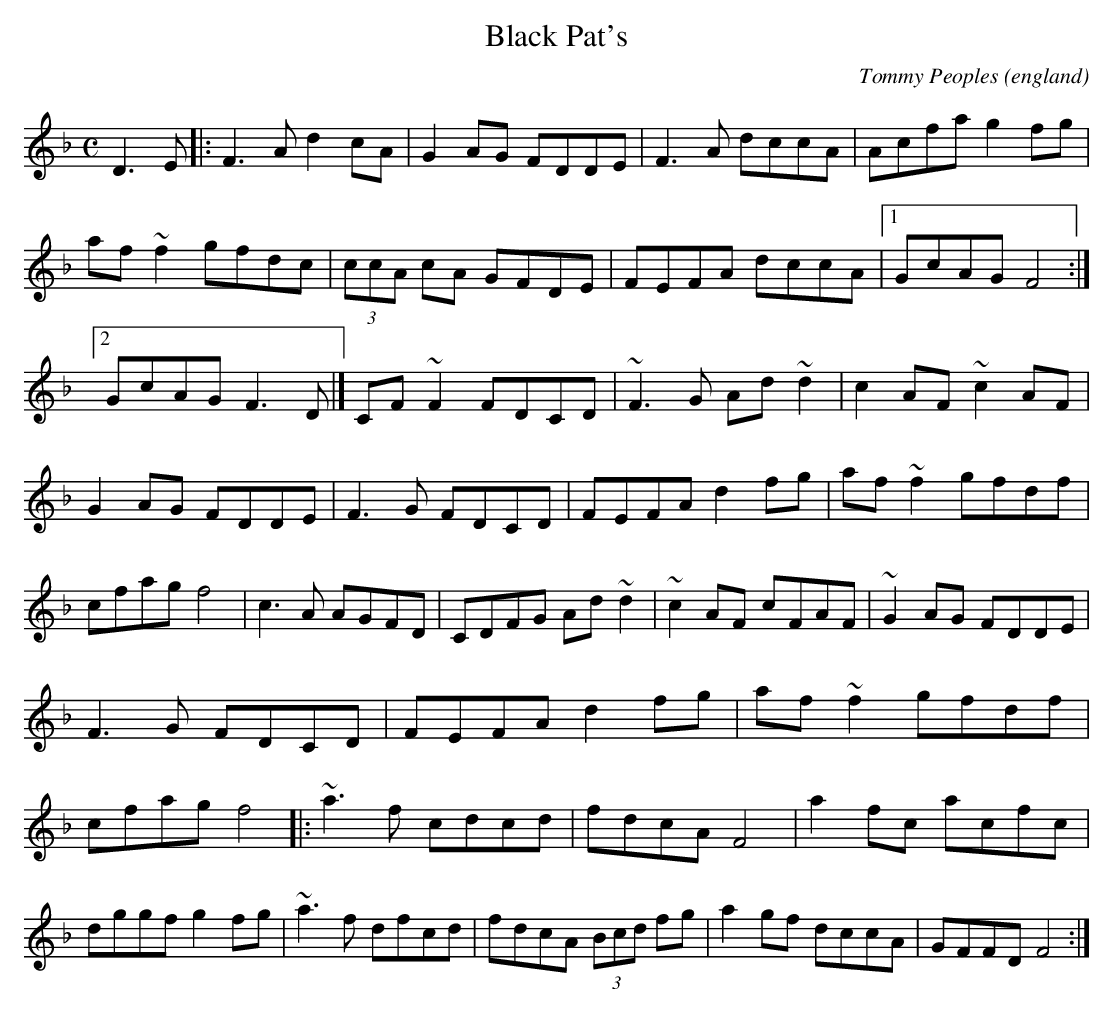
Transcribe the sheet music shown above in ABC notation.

X:1
T:Black Pat's
O:england
M:C
L:1/8
C:Tommy Peoples
K:F
D3E|:F3A d2cA|G2AG FDDE|F3A dccA|Acfa g2fg|\
af~f2 gfdc|(3ccA cA GFDE|FEFA dccA|1GcAG F4:|2GcAG F3 D|]\
CF~F2 FDCD|~F3G Ad ~d2|c2AF ~c2AF|G2AG FDDE|\
F3G FDCD|FEFA d2fg|af~f2 gfdf|cfag f4|c3A AGFD|\
CDFG Ad~d2|~c2AF cFAF|~G2AG FDDE|F3G FDCD|\
FEFA d2fg|af~f2 gfdf|cfag f4|:~a3f cdcd|\
fdcA F4|a2fc acfc|dggf g2fg|~a3f dfcd|\
fdcA (3Bcd fg|a2gf dccA|GFFD F4:|
